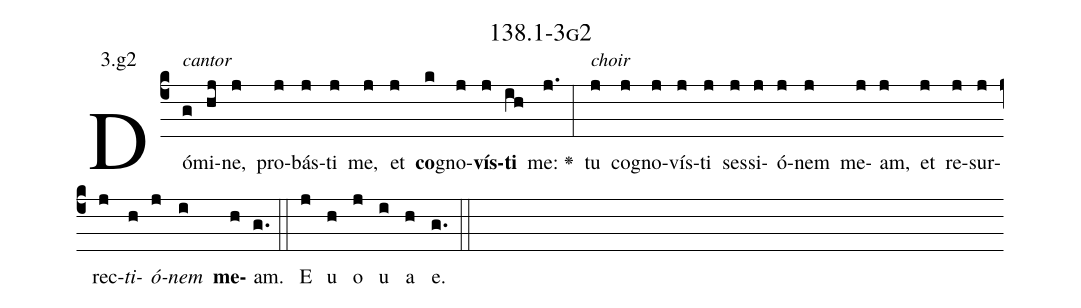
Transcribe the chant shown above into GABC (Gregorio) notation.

name: 138.1-3g2;
annotation: 3.g2;
%%
(c4)<alt>cantor</alt>Dó(g)mi(hj)ne,(j) pro(j)bás(j)ti(j) me,(j) et(j) <b>co</b>(k)gno(j)<b>vís</b>(j)<b>ti</b>(ih) me:(j.) <v>\greheightstar</v>(:)<alt>choir</alt> tu(j) co(j)gno(j)vís(j)ti(j) ses(j)si(j)ó(j)nem(j) me(j)am,(j) et(j) re(j)sur(j)rec(j)<i>ti</i>(h)<i>ó</i>(j)<i>nem</i>(i) <b>me</b>(h)am.(g.) (::) E(j) u(h) o(j) u(i) a(h) e.(g.) (::)
